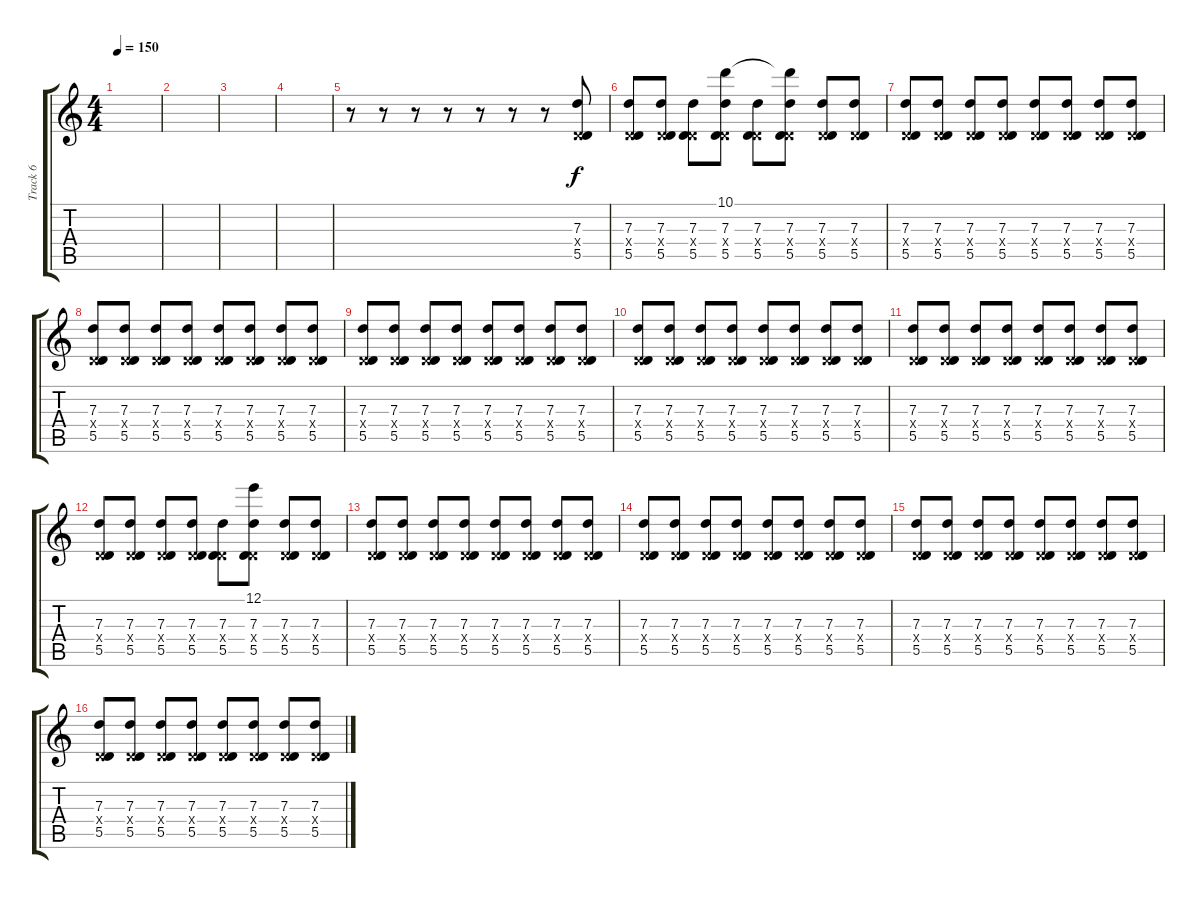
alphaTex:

\track ("Track 6" "Track 6") {instrument overdrivenguitar}
\staff {score tabs}
\tuning (E4 B3 G3 D3 A2 E2) {hide}
\ts (4 4)
\tempo 150
\clef g2
\ks c
|
|
|
|
r.8 r.8 r.8 r.8 r.8 r.8 r.8 (7.3 0.4{x} 5.5).8 |
(7.3 0.4{x} 5.5).8 (7.3 0.4{x} 5.5).8 (7.3 0.4{x} 5.5).8 (10.1 7.3 0.4{x} 5.5).8 (7.3 0.4{x} 5.5).8 (10.1{t} 7.3 0.4{x} 5.5).8 (7.3 0.4{x} 5.5).8 (7.3 0.4{x} 5.5).8 |
(7.3 0.4{x} 5.5).8 (7.3 0.4{x} 5.5).8 (7.3 0.4{x} 5.5).8 (7.3 0.4{x} 5.5).8 (7.3 0.4{x} 5.5).8 (7.3 0.4{x} 5.5).8 (7.3 0.4{x} 5.5).8 (7.3 0.4{x} 5.5).8 |
(7.3 0.4{x} 5.5).8 (7.3 0.4{x} 5.5).8 (7.3 0.4{x} 5.5).8 (7.3 0.4{x} 5.5).8 (7.3 0.4{x} 5.5).8 (7.3 0.4{x} 5.5).8 (7.3 0.4{x} 5.5).8 (7.3 0.4{x} 5.5).8 |
(7.3 0.4{x} 5.5).8 (7.3 0.4{x} 5.5).8 (7.3 0.4{x} 5.5).8 (7.3 0.4{x} 5.5).8 (7.3 0.4{x} 5.5).8 (7.3 0.4{x} 5.5).8 (7.3 0.4{x} 5.5).8 (7.3 0.4{x} 5.5).8 |
(7.3 0.4{x} 5.5).8 (7.3 0.4{x} 5.5).8 (7.3 0.4{x} 5.5).8 (7.3 0.4{x} 5.5).8 (7.3 0.4{x} 5.5).8 (7.3 0.4{x} 5.5).8 (7.3 0.4{x} 5.5).8 (7.3 0.4{x} 5.5).8 |
(7.3 0.4{x} 5.5).8 (7.3 0.4{x} 5.5).8 (7.3 0.4{x} 5.5).8 (7.3 0.4{x} 5.5).8 (7.3 0.4{x} 5.5).8 (7.3 0.4{x} 5.5).8 (7.3 0.4{x} 5.5).8 (7.3 0.4{x} 5.5).8 |
(7.3 0.4{x} 5.5).8 (7.3 0.4{x} 5.5).8 (7.3 0.4{x} 5.5).8 (7.3 0.4{x} 5.5).8 (7.3 0.4{x} 5.5).8 (12.1 7.3 0.4{x} 5.5).8 (7.3 0.4{x} 5.5).8 (7.3 0.4{x} 5.5).8 |
(7.3 0.4{x} 5.5).8 (7.3 0.4{x} 5.5).8 (7.3 0.4{x} 5.5).8 (7.3 0.4{x} 5.5).8 (7.3 0.4{x} 5.5).8 (7.3 0.4{x} 5.5).8 (7.3 0.4{x} 5.5).8 (7.3 0.4{x} 5.5).8 |
(7.3 0.4{x} 5.5).8 (7.3 0.4{x} 5.5).8 (7.3 0.4{x} 5.5).8 (7.3 0.4{x} 5.5).8 (7.3 0.4{x} 5.5).8 (7.3 0.4{x} 5.5).8 (7.3 0.4{x} 5.5).8 (7.3 0.4{x} 5.5).8 |
(7.3 0.4{x} 5.5).8 (7.3 0.4{x} 5.5).8 (7.3 0.4{x} 5.5).8 (7.3 0.4{x} 5.5).8 (7.3 0.4{x} 5.5).8 (7.3 0.4{x} 5.5).8 (7.3 0.4{x} 5.5).8 (7.3 0.4{x} 5.5).8 |
(7.3 0.4{x} 5.5).8 (7.3 0.4{x} 5.5).8 (7.3 0.4{x} 5.5).8 (7.3 0.4{x} 5.5).8 (7.3 0.4{x} 5.5).8 (7.3 0.4{x} 5.5).8 (7.3 0.4{x} 5.5).8 (7.3 0.4{x} 5.5).8
